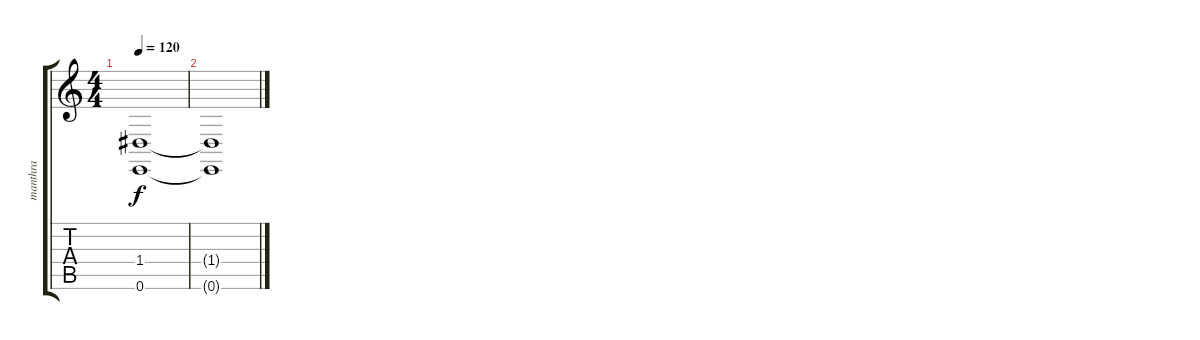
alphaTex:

\track ("manthra" "manthra") {instrument choiraahs}
\staff {score tabs}
\tuning (E4 B3 G3 D3 A2 E2) {hide}
\ts (4 4)
\tempo 120
\clef g2
\ks c
(1.4 0.6).1{dy f} |
(1.4{t} 0.6{t}).1
